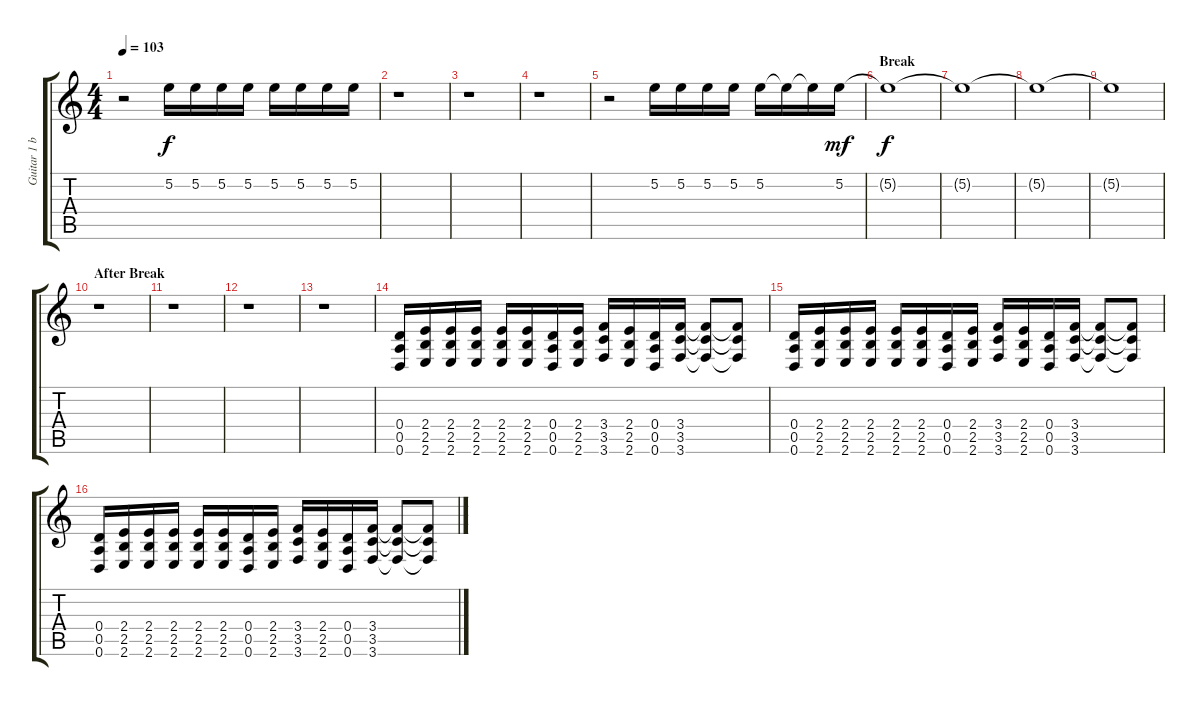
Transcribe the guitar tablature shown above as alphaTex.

\track ("Guitar 1 b" "Guitar 1 b") {instrument overdrivenguitar}
\staff {score tabs}
\tuning (E4 B3 G3 D3 A2 D2) {hide}
\ts (4 4)
\tempo 103
\clef g2
\ks c
r.2{dy f} 5.2.16 5.2.16 5.2.16 5.2.16 5.2.16 5.2.16 5.2.16 5.2.16 |
r.1 |
r.1 |
r.1 |
r.2 5.2.16 5.2.16 5.2.16 5.2.16 5.2.16 5.2{t}.16 5.2{t}.16 5.2.16{dy mf} |
\section ("" "Break")
5.2{t}.1{dy f} |
5.2{t}.1 |
5.2{t}.1 |
5.2{t}.1 |
\section ("" "After Break")
r.1 |
r.1 |
r.1 |
r.1 |
(0.4 0.5 0.6).16 (2.4 2.5 2.6).16 (2.4 2.5 2.6).16 (2.4 2.5 2.6).16 (2.4 2.5 2.6).16 (2.4 2.5 2.6).16 (0.4 0.5 0.6).16 (2.4 2.5 2.6).16 (3.4 3.5 3.6).16 (2.4 2.5 2.6).16 (0.4 0.5 0.6).16 (3.4 3.5 3.6).16 (3.4{t} 3.5{t} 3.6{t}).8 (3.4{t} 3.5{t} 3.6{t}).8 |
(0.4 0.5 0.6).16 (2.4 2.5 2.6).16 (2.4 2.5 2.6).16 (2.4 2.5 2.6).16 (2.4 2.5 2.6).16 (2.4 2.5 2.6).16 (0.4 0.5 0.6).16 (2.4 2.5 2.6).16 (3.4 3.5 3.6).16 (2.4 2.5 2.6).16 (0.4 0.5 0.6).16 (3.4 3.5 3.6).16 (3.4{t} 3.5{t} 3.6{t}).8 (3.4{t} 3.5{t} 3.6{t}).8 |
(0.4 0.5 0.6).16 (2.4 2.5 2.6).16 (2.4 2.5 2.6).16 (2.4 2.5 2.6).16 (2.4 2.5 2.6).16 (2.4 2.5 2.6).16 (0.4 0.5 0.6).16 (2.4 2.5 2.6).16 (3.4 3.5 3.6).16 (2.4 2.5 2.6).16 (0.4 0.5 0.6).16 (3.4 3.5 3.6).16 (3.4{t} 3.5{t} 3.6{t}).8 (3.4{t} 3.5{t} 3.6{t}).8
